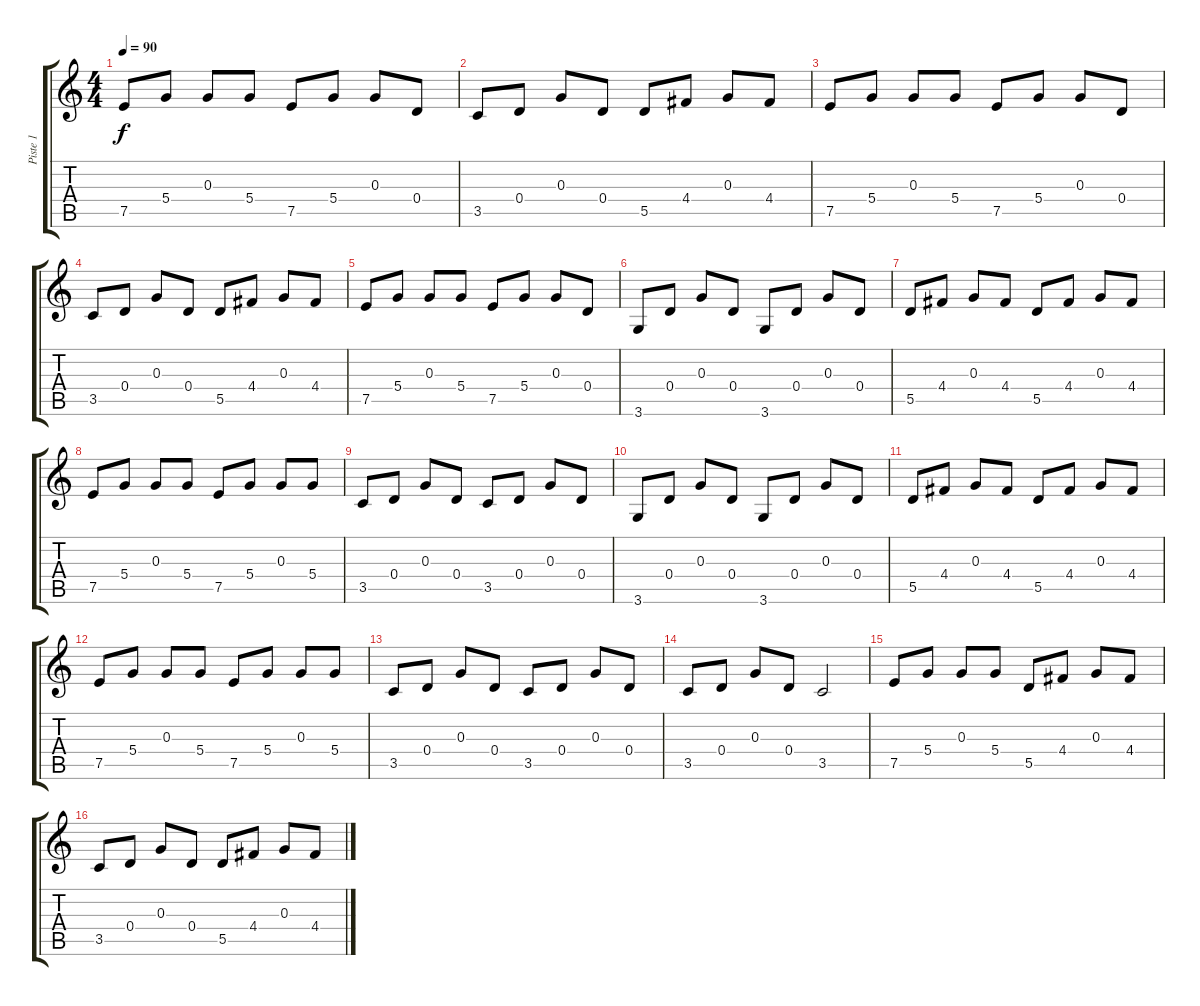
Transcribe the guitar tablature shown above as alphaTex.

\track ("Piste 1" "Piste 1") {instrument acousticguitarsteel}
\staff {score tabs}
\tuning (E4 B3 G3 D3 A2 E2) {hide}
\ts (4 4)
\tempo 90
\clef g2
\ks c
7.5.8{dy f} 5.4.8 0.3.8 5.4.8 7.5.8 5.4.8 0.3.8 0.4.8 |
3.5.8 0.4.8 0.3.8 0.4.8 5.5.8 4.4.8 0.3.8 4.4.8 |
7.5.8 5.4.8 0.3.8 5.4.8 7.5.8 5.4.8 0.3.8 0.4.8 |
3.5.8 0.4.8 0.3.8 0.4.8 5.5.8 4.4.8 0.3.8 4.4.8 |
7.5.8 5.4.8 0.3.8 5.4.8 7.5.8 5.4.8 0.3.8 0.4.8 |
3.6.8 0.4.8 0.3.8 0.4.8 3.6.8 0.4.8 0.3.8 0.4.8 |
5.5.8 4.4.8 0.3.8 4.4.8 5.5.8 4.4.8 0.3.8 4.4.8 |
7.5.8 5.4.8 0.3.8 5.4.8 7.5.8 5.4.8 0.3.8 5.4.8 |
3.5.8 0.4.8 0.3.8 0.4.8 3.5.8 0.4.8 0.3.8 0.4.8 |
3.6.8 0.4.8 0.3.8 0.4.8 3.6.8 0.4.8 0.3.8 0.4.8 |
5.5.8 4.4.8 0.3.8 4.4.8 5.5.8 4.4.8 0.3.8 4.4.8 |
7.5.8 5.4.8 0.3.8 5.4.8 7.5.8 5.4.8 0.3.8 5.4.8 |
3.5.8 0.4.8 0.3.8 0.4.8 3.5.8 0.4.8 0.3.8 0.4.8 |
3.5.8 0.4.8 0.3.8 0.4.8 3.5.2 |
7.5.8 5.4.8 0.3.8 5.4.8 5.5.8 4.4.8 0.3.8 4.4.8 |
3.5.8 0.4.8 0.3.8 0.4.8 5.5.8 4.4.8 0.3.8 4.4.8
